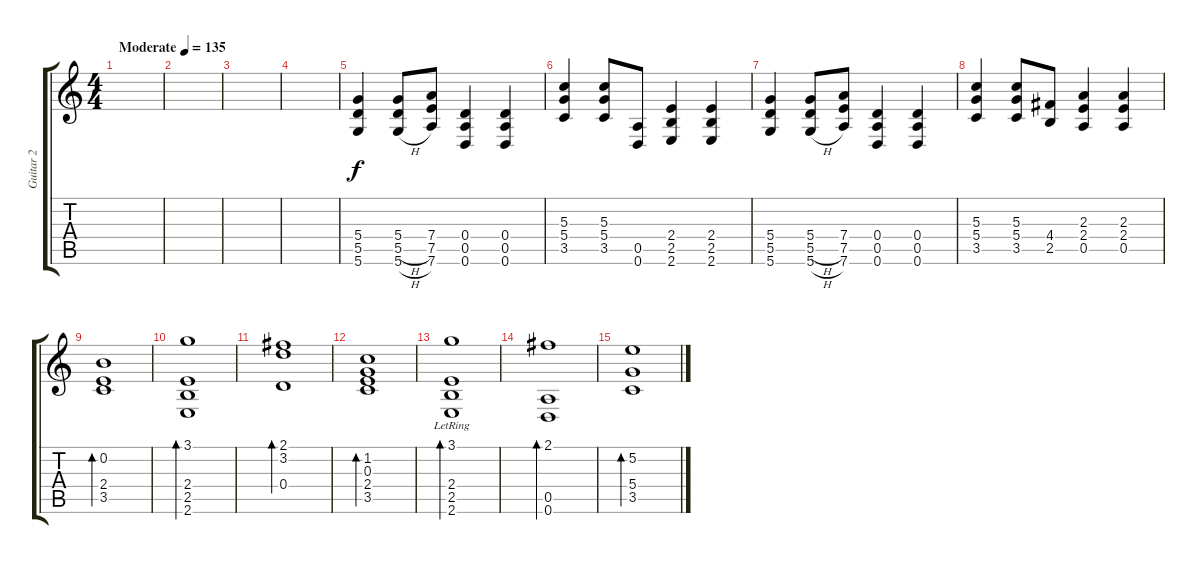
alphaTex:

\track ("Guitar 2" "Guitar 2") {instrument electricguitarclean}
\staff {score tabs}
\tuning (E4 B3 G3 D3 A2 D2) {hide}
\ts (4 4)
\tempo (135 "Moderate")
\clef g2
\ks c
|
|
|
|
(5.4 5.5 5.6).4 (5.4 5.5{h} 5.6{h}).8 (7.4 7.5 7.6).8 (0.4 0.5 0.6).4 (0.4 0.5 0.6).4 |
(5.3 5.4 3.5).4 (5.3 5.4 3.5).8 (0.5 0.6).8 (2.4 2.5 2.6).4 (2.4 2.5 2.6).4 |
(5.4 5.5 5.6).4 (5.4 5.5{h} 5.6{h}).8 (7.4 7.5 7.6).8 (0.4 0.5 0.6).4 (0.4 0.5 0.6).4 |
(5.3 5.4 3.5).4 (5.3 5.4 3.5).8 (4.4 2.5).8 (2.3 2.4 0.5).4 (2.3 2.4 0.5).4 |
(0.2 2.4 3.5).1{bd 240} |
(3.1 2.4 2.5 2.6).1{bd 60} |
(2.1 3.2 0.4).1{bd 240} |
(1.2 0.3 2.4 3.5).1{bd 60} |
(3.1 2.4{lr} 2.5{lr} 2.6{lr}).1{bd 120} |
(2.1 0.5 0.6).1{bd 120} |
(5.2 5.4 3.5).1{bd 120}
